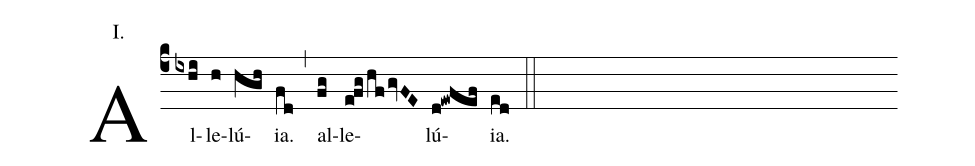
mode:I.;
%%
(c4) Al(ixhi)le(h)lú(hgh)ia.(fd) (,) al(fg)le(e!fg/hf/gvFE)lú(d!ewfef)ia.(ed) (::)
